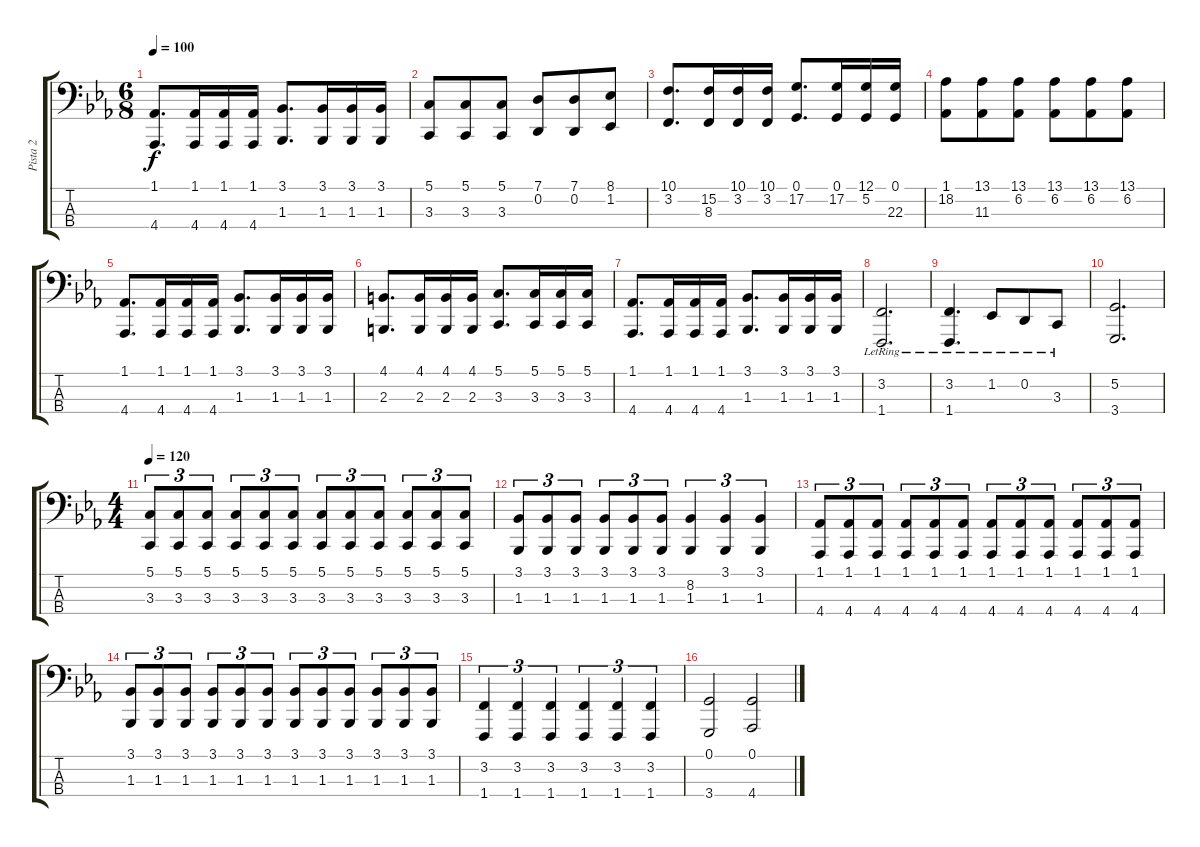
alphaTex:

\track ("Pista 2" "Pista 2") {instrument acousticgrandpiano}
\staff {score tabs}
\tuning (G2 D2 A1 E1) {hide}
\ts (6 8)
\tempo 100
\clef f4
\ks eb
(1.1 4.4).8{d dy f} (1.1 4.4).16 (1.1 4.4).16 (1.1 4.4).16 (3.1 1.3).8{d} (3.1 1.3).16 (3.1 1.3).16 (3.1 1.3).16 |
(5.1 3.3).8 (5.1 3.3).8 (5.1 3.3).8 (7.1 0.2).8 (7.1 0.2).8 (8.1 1.2).8 |
(10.1 3.2).8{d} (15.2 8.3).16 (10.1 3.2).16 (10.1 3.2).16 (0.1 17.2).8{d} (0.1 17.2).16 (12.1 5.2).16 (0.1 22.3).16 |
(1.1 18.2).8 (13.1 11.3).8 (13.1 6.2).8 (13.1 6.2).8 (13.1 6.2).8 (13.1 6.2).8 |
(1.1 4.4).8{d} (1.1 4.4).16 (1.1 4.4).16 (1.1 4.4).16 (3.1 1.3).8{d} (3.1 1.3).16 (3.1 1.3).16 (3.1 1.3).16 |
(4.1 2.3).8{d} (4.1 2.3).16 (4.1 2.3).16 (4.1 2.3).16 (5.1 3.3).8{d} (5.1 3.3).16 (5.1 3.3).16 (5.1 3.3).16 |
(1.1 4.4).8{d} (1.1 4.4).16 (1.1 4.4).16 (1.1 4.4).16 (3.1 1.3).8{d} (3.1 1.3).16 (3.1 1.3).16 (3.1 1.3).16 |
(3.2{lr} 1.4{lr}).2{d} |
(3.2{lr} 1.4{lr}).4{d} 1.2{lr}.8 0.2{lr}.8 3.3{lr}.8 |
(5.2 3.4).2{d} |
\ts (4 4)
\tempo 120
(5.1 3.3).8{tu (3 2)} (5.1 3.3).8{tu (3 2)} (5.1 3.3).8{tu (3 2)} (5.1 3.3).8{tu (3 2)} (5.1 3.3).8{tu (3 2)} (5.1 3.3).8{tu (3 2)} (5.1 3.3).8{tu (3 2)} (5.1 3.3).8{tu (3 2)} (5.1 3.3).8{tu (3 2)} (5.1 3.3).8{tu (3 2)} (5.1 3.3).8{tu (3 2)} (5.1 3.3).8{tu (3 2)} |
(3.1 1.3).8{tu (3 2)} (3.1 1.3).8{tu (3 2)} (3.1 1.3).8{tu (3 2)} (3.1 1.3).8{tu (3 2)} (3.1 1.3).8{tu (3 2)} (3.1 1.3).8{tu (3 2)} (8.2 1.3).4{tu (3 2)} (3.1 1.3).4{tu (3 2)} (3.1 1.3).4{tu (3 2)} |
(1.1 4.4).8{tu (3 2)} (1.1 4.4).8{tu (3 2)} (1.1 4.4).8{tu (3 2)} (1.1 4.4).8{tu (3 2)} (1.1 4.4).8{tu (3 2)} (1.1 4.4).8{tu (3 2)} (1.1 4.4).8{tu (3 2)} (1.1 4.4).8{tu (3 2)} (1.1 4.4).8{tu (3 2)} (1.1 4.4).8{tu (3 2)} (1.1 4.4).8{tu (3 2)} (1.1 4.4).8{tu (3 2)} |
(3.1 1.3).8{tu (3 2)} (3.1 1.3).8{tu (3 2)} (3.1 1.3).8{tu (3 2)} (3.1 1.3).8{tu (3 2)} (3.1 1.3).8{tu (3 2)} (3.1 1.3).8{tu (3 2)} (3.1 1.3).8{tu (3 2)} (3.1 1.3).8{tu (3 2)} (3.1 1.3).8{tu (3 2)} (3.1 1.3).8{tu (3 2)} (3.1 1.3).8{tu (3 2)} (3.1 1.3).8{tu (3 2)} |
(3.2 1.4).4{tu (3 2)} (3.2 1.4).4{tu (3 2)} (3.2 1.4).4{tu (3 2)} (3.2 1.4).4{tu (3 2)} (3.2 1.4).4{tu (3 2)} (3.2 1.4).4{tu (3 2)} |
(0.1 3.4).2 (0.1 4.4).2
